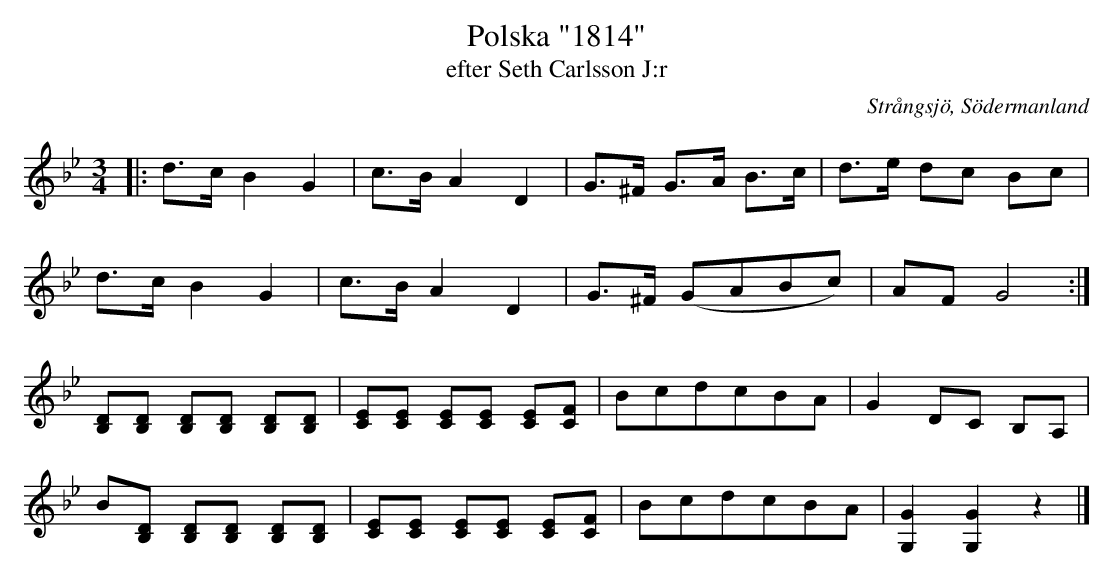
X:1
T: Polska "1814"
T: efter Seth Carlsson J:r
O: Strångsjö, Södermanland
http://www.samlingarna.sormlandsspel.se/wp-content/uploads/2013/04/carlsson_seth_-f1.9_small.pdf
Mer om Carlsson här: http://www.samlingarna.sormlandsspel.se/?page_id=650. //.andersson
M: 3/4
L: 1/16
K: Bb
|: d3c B4 G4 | c3B A4 D4 | G3^F G3A B3c | d3e d2c2 B2c2 |
d3c B4 G4 | c3B A4 D4 | G3^F (G2A2B2c2) | A2F2 G8 :|
[D2B,2][D2B,2] [D2B,2][D2B,2] [D2B,2][D2B,2] | [C2E2][C2E2] [C2E2][C2E2] [C2E2][C2F2] | B2c2d2c2B2A2 | G4 D2C2 B,2A,2 |
B2[D2B,2] [D2B,2][D2B,2] [D2B,2][D2B,2] | [C2E2][C2E2] [C2E2][C2E2] [C2E2][C2F2] | B2c2d2c2B2A2 | [G,4G4] [G,4G4] z4 |]
